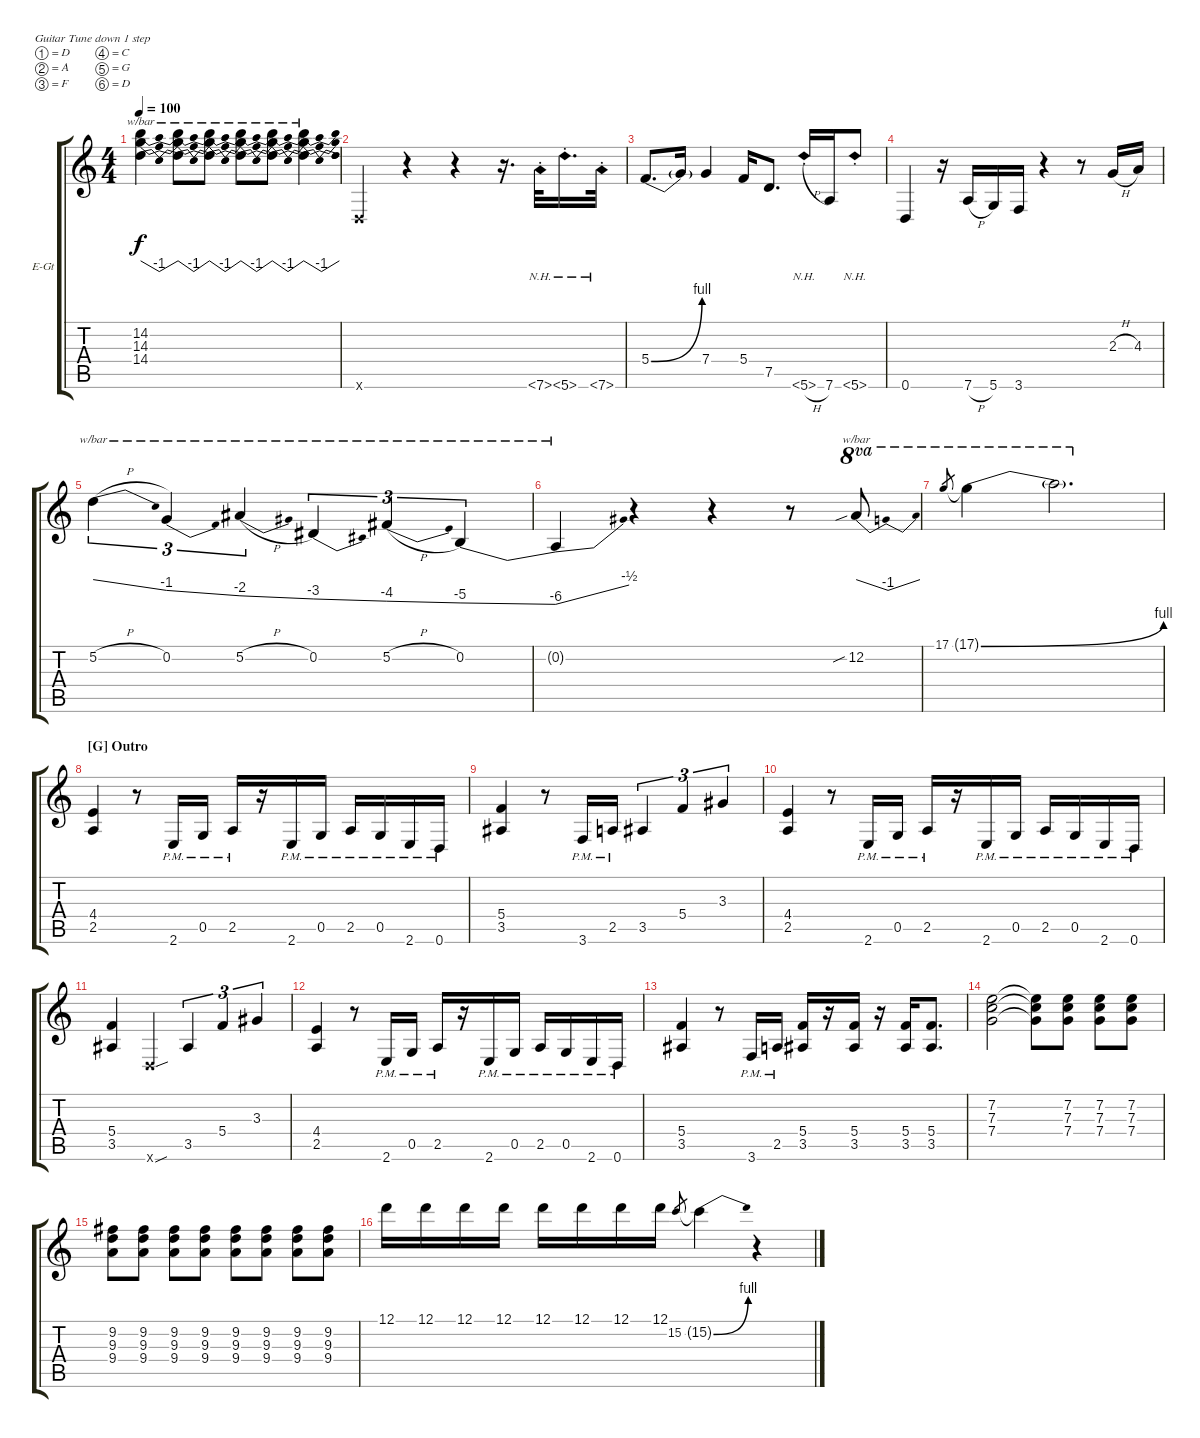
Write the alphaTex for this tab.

\defaultSystemsLayout 4
\bracketExtendMode groupsimilarinstruments
\firstSystemTrackNameOrientation horizontal
\otherSystemsTrackNameOrientation horizontal
\track ("Guitar 1" "E-Gt") {instrument distortionguitar}
\staff {score tabs}
\tuning (D4 A3 F3 C3 G2 D2)
\ts (4 4)
\tempo 100
\clef g2
\scale
1.03909
\ks c
(14.4{t} 14.3{t} 14.2{t}).4{tbe (dip default 0 0 15 -4 30 0) dy f} (14.4{t} 14.3{t} 14.2{t}).8{tbe (dip default 0 0 15 -4 30 0)} (14.4{t} 14.3{t} 14.2{t}).8{tbe (dip default 0 0 15 -4 30 0)} (14.4{t} 14.3{t} 14.2{t}).8{tbe (dip default 0 0 15 -4 30 0)} (14.4{t} 14.3{t} 14.2{t}).8{tbe (dip default 0 0 15 -4 30 0)} (14.4{t} 14.3{t} 14.2{t}).4{tbe (dip default 0 0 15 -4 30 0)} |
\scale
0.960908 0.6{x}.4 r.4 r.4 r.16{d} 7.6{nh st}.32 5.6{nh st}.16{d} 7.6{nh st}.32 |
\scale
1.03909 5.4{be (bend 0 0 15 4)}.8{d} 5.4{t}.16 7.4.4 5.4.16 7.5.8{d} 5.6{nh h st}.16 7.6.16 5.6{nh st}.8 |
\scale
0.960908 0.6.4 r.16 7.6{h}.16 5.6.16 3.6.16 r.4 r.8 2.3{h}.16 4.3.16 |
\scale
1.03909 5.2{h}.4{tu (3 2) tbe (dive default 0 0 45 -4)} 0.2.4{tu (3 2) tbe (dive default 0 -4 45 -8)} 5.2{h}.4{tu (3 2) tbe (dive default 0 -8 45 -12)} 0.2.4{tu (3 2) tbe (dive default 0 -12 45 -16)} 5.2{h}.4{tu (3 2) tbe (dive default 0 -16 45 -20)} 0.2.4{tu (3 2) tbe (dive default 0 -20 45 -24)} |
\scale
0.960908 0.2{t}.4{tbe (dive default 0 -24 58.199999999999996 -2)} r.4 r.4 r.8 12.2{sib}.8{tbe (dip default 0 0 15 -4 30 0) ot 8va} |
\scale
1.03909 17.1.8{ot 8va gr} 17.1{be (bend 0 0 15 4) t}.4{ot 8va} 17.1{t}.2{d ot 8va} |
\section ("G" "Outro")
\scale
0.960908 (2.5 4.4).4 r.8 2.6{pm}.16 0.5{pm}.16 2.5{pm}.16 r.16 2.6{pm}.16 0.5{pm}.16 2.5{pm}.16 0.5{pm}.16 2.6{pm}.16 0.6{pm}.16 |
\scale
1.03909 (3.5 5.4).4 r.8 3.6{pm}.16 2.5{pm}.16 3.5.4{tu (3 2)} 5.4.4{tu (3 2)} 3.3.4{tu (3 2)} |
\scale
0.960908 (2.5 4.4).4 r.8 2.6{pm}.16 0.5{pm}.16 2.5{pm}.16 r.16 2.6{pm}.16 0.5{pm}.16 2.5{pm}.16 0.5{pm}.16 2.6{pm}.16 0.6{pm}.16 |
\scale
1.03909 (3.5 5.4).4 0.6{sou x}.4 3.5.4{tu (3 2)} 5.4.4{tu (3 2)} 3.3.4{tu (3 2)} |
\scale
0.960908 (2.5 4.4).4 r.8 2.6{pm}.16 0.5{pm}.16 2.5{pm}.16 r.16 2.6{pm}.16 0.5{pm}.16 2.5{pm}.16 0.5{pm}.16 2.6{pm}.16 0.6{pm}.16 |
\scale
1.03909 (3.5 5.4).4 r.8 3.6{pm}.16 2.5{pm}.16 (3.5 5.4).16 r.16 (3.5 5.4).16 r.16 (3.5 5.4).16 (5.4 3.5).8{d} |
\scale
0.960908 (7.4 7.3 7.2).2 (7.4{t} 7.3{t} 7.2{t}).8 (7.4 7.3 7.2).8 (7.4 7.3 7.2).8 (7.4 7.3 7.2).8 |
\scale
1.03909 (9.4 9.3 9.2).8 (9.4 9.3 9.2).8 (9.4 9.3 9.2).8 (9.4 9.3 9.2).8 (9.4 9.3 9.2).8 (9.4 9.3 9.2).8 (9.4 9.3 9.2).8 (9.4 9.3 9.2).8 |
\scale
0.960908 12.1.16 12.1.16 12.1.16 12.1.16 12.1.16 12.1.16 12.1.16 12.1.16 15.2.8{gr} 15.2{be (bend 0 0 15 4) t}.4 r.4
